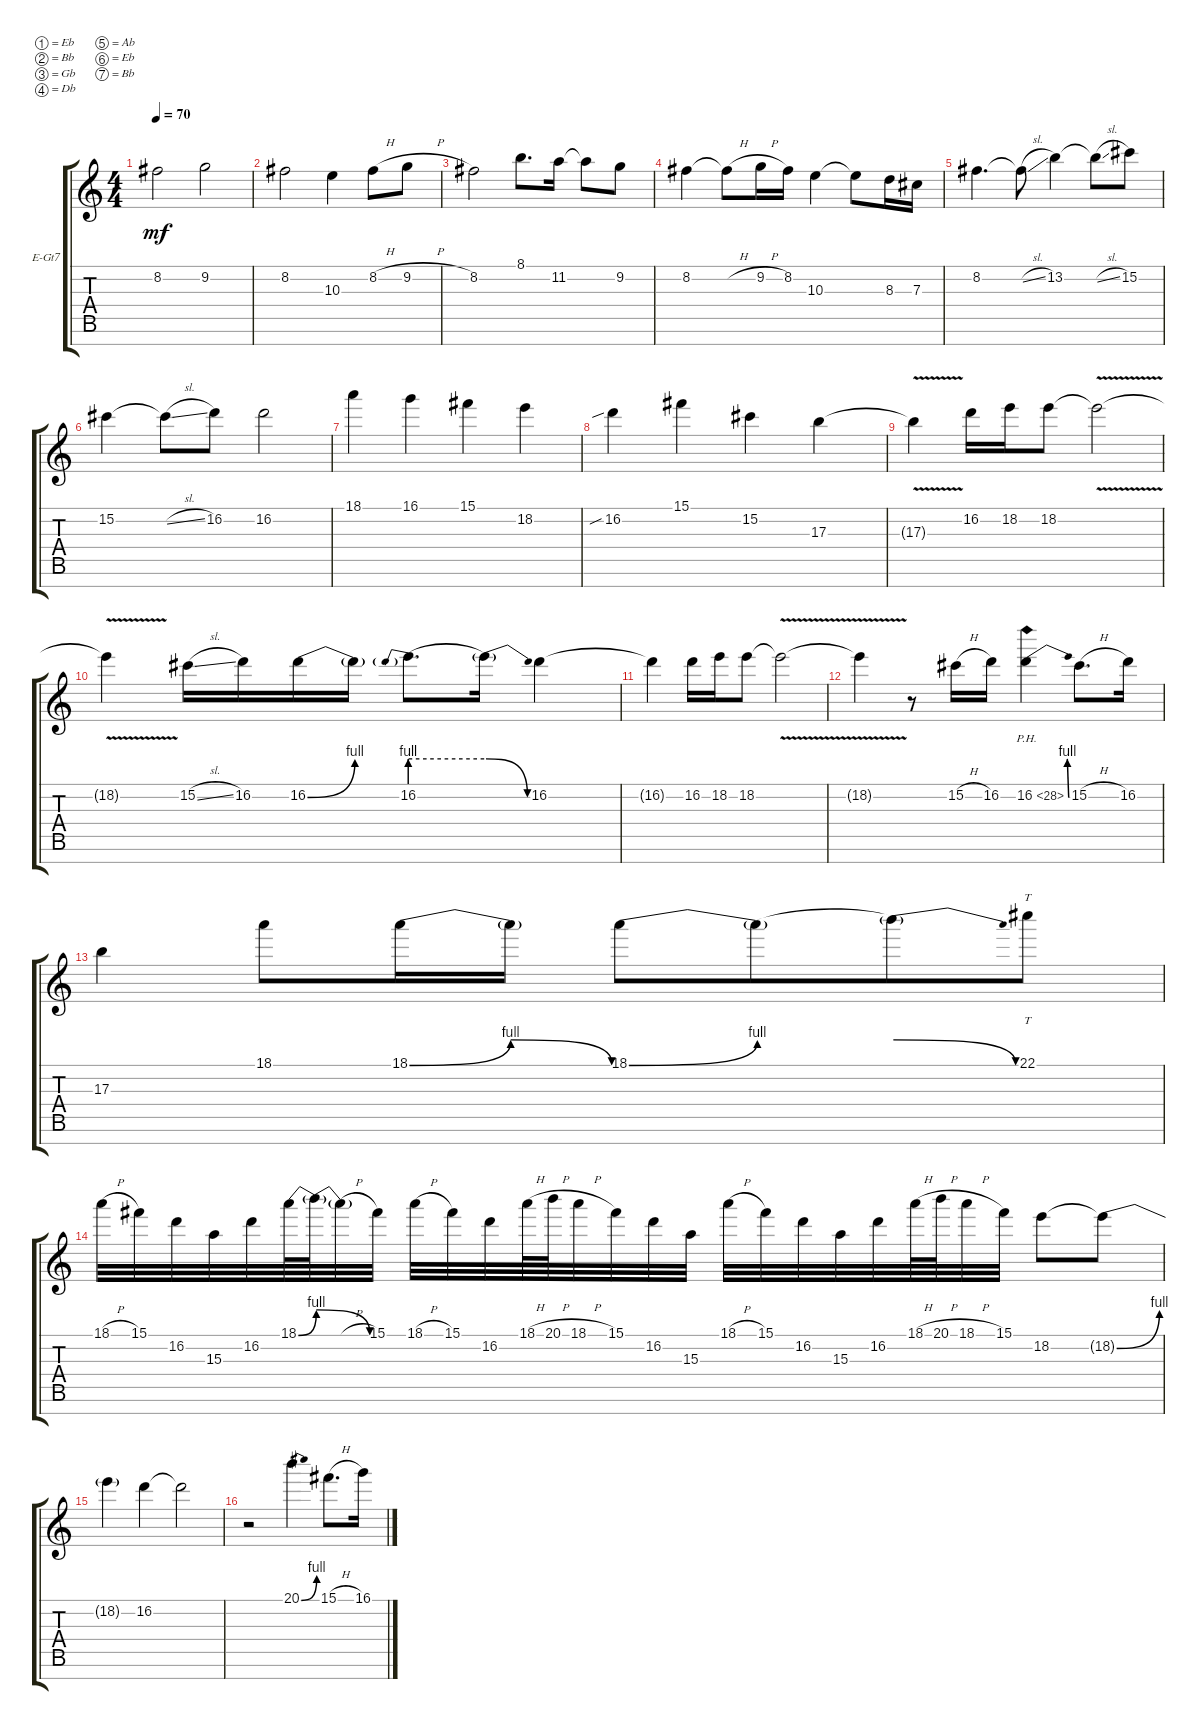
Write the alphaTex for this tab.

\defaultSystemsLayout 4
\bracketExtendMode groupsimilarinstruments
\firstSystemTrackNameOrientation horizontal
\otherSystemsTrackNameOrientation horizontal
\track ("Electric Guitar" "E-Gt7") {multiBarRest instrument overdrivenguitar}
\staff {score tabs}
\tuning (Eb4 Bb3 Gb3 Db3 Ab2 Eb2 Bb1)
\ts (4 4)
\tempo 70
\clef g2
\ks c
8.2.2{dy mf} 9.2.2 |
8.2.2 10.3.4 8.2{h}.8 9.2{h}.8 |
8.2.2 8.1.8{d} 11.2.16 11.2{t}.8 9.2.8 |
8.2.4 8.2{h t}.8 9.2{h}.16 8.2.16 10.3.4 10.3{t}.8 8.3.16 7.3.16 |
8.2.4{d} 8.2{sl t}.8 13.2.4 13.2{sl t}.8 15.2.8 |
15.2.4 15.2{sl t}.8 16.2.8 16.2.2 |
18.1.4 16.1.4 15.1.4 18.2.4 |
16.2{sib}.4 15.1.4 15.2.4 17.3.4 |
17.3{v t}.4 16.2.16 18.2.16 18.2.8 18.2{v t}.2 |
18.2{v t}.4 15.2{sl}.16 16.2.16 16.2{be (bend 0 0 59.4 4)}.16 16.2{be (hold 0 0 60 0) t}.16 16.2{be (prebend 0 4 60 4)}.8{d} 16.2{be (release 0 4 15 0) t}.16 16.2.4 |
16.2{t}.4 16.2.16 18.2.16 18.2.8 18.2{v t}.2 |
18.2{v t}.4 r.8 15.2{h}.16 16.2.16 16.2{be (bend 0 0 15 4) ph 12}.4 15.2{h}.8{d} 16.2.16 |
17.3.4 18.1.8 18.1{be (bendrelease 0 0 10.2 4 20.4 4 30 0)}.16 18.1{t}.16 18.1{be (bend 0 0 15 4)}.8 18.1{be (hold 0 0 60 0) t}.8{beam merge} 18.1{be (release 0 4 15 0) t}.8 22.1.8{tt} |
18.1{h}.32 15.1.32 16.2.32 15.3.32 16.2.32 18.1{be (bend 0 0 58.8 4)}.64 18.1{be (release 0 4 59.4 0) t}.64 18.1{h t}.32 15.1.32 18.1{h}.32 15.1.32 16.2.32 18.1{h}.64 20.1{h}.64 18.1{h}.32 15.1.32 16.2.32 15.3.32 18.1{h}.32 15.1.32 16.2.32 15.3.32 16.2.32 18.1{h}.64 20.1{h}.64 18.1{h}.32 15.1.32 18.2.8 18.2{be (bend 0 0 15 4) t}.8 |
18.2{be (hold 0 0 60 0) t}.4 16.2.4 16.2{t}.2 |
r.2 20.1{be (bend 0 0 15 4)}.4 15.1{h}.8{d} 16.1.16
